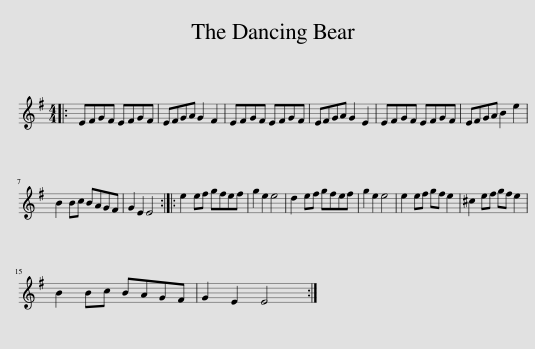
X:1
L:1/8
M:4/4
I:linebreak $
K:Emin
V:1 treble
V:1
|: EFGF EFGF | EFGA G2 F2 | EFGF EFGF | EFGA G2 E2 | EFGF EFGF | %5
 EFGA B2 e2 |$ B2 Bc BAGF | G2 E2 E4 :: e2 ef gfef | g2 e2 e4 | %10
 d2 ef gfef | g2 e2 e4 | e2 ef gf e2 | ^c2 ef gf e2 |$ B2 Bc BAGF | %15
 G2 E2 E4 :| %16
